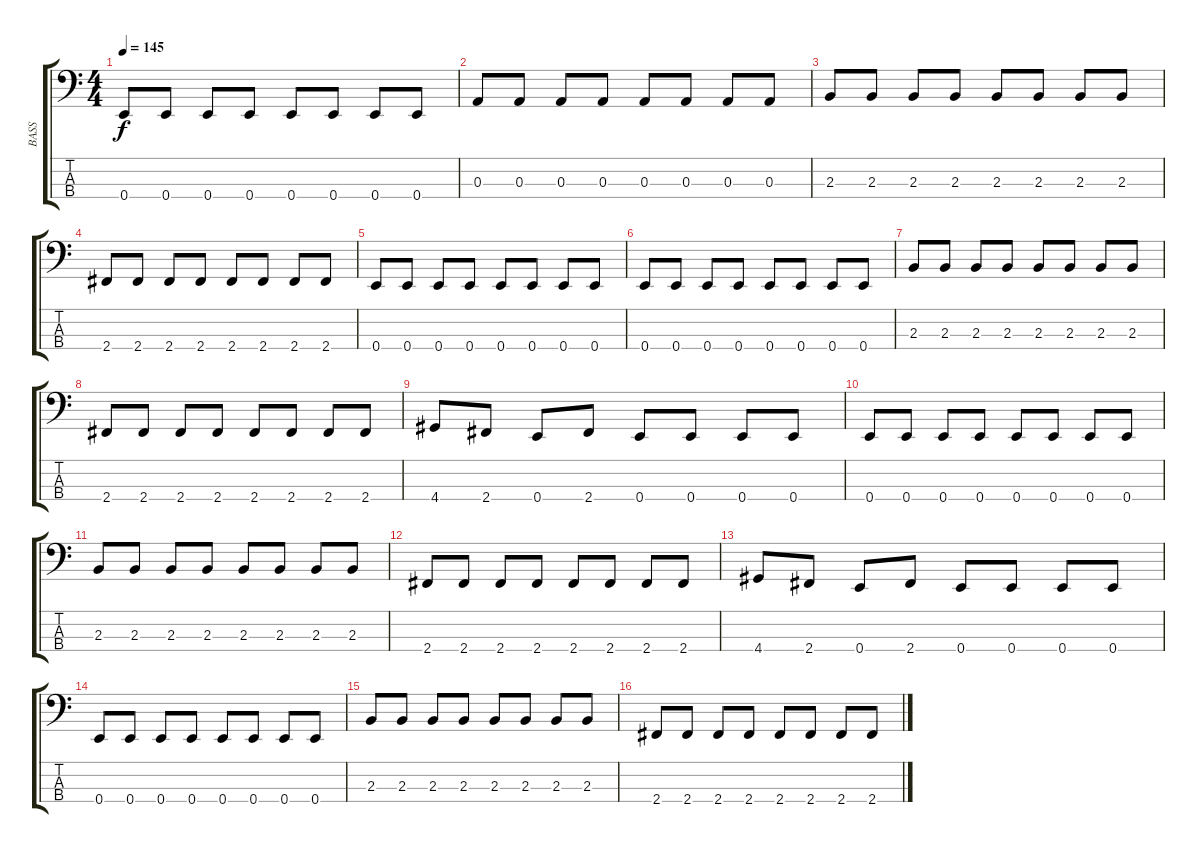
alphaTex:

\track ("BASS" "BASS") {instrument electricbassfinger}
\staff {score tabs}
\tuning (G2 D2 A1 E1) {hide}
\ts (4 4)
\tempo 145
\clef f4
\ks c
0.4.8{dy f} 0.4.8 0.4.8 0.4.8 0.4.8 0.4.8 0.4.8 0.4.8 |
0.3.8 0.3.8 0.3.8 0.3.8 0.3.8 0.3.8 0.3.8 0.3.8 |
2.3.8 2.3.8 2.3.8 2.3.8 2.3.8 2.3.8 2.3.8 2.3.8 |
2.4.8 2.4.8 2.4.8 2.4.8 2.4.8 2.4.8 2.4.8 2.4.8 |
0.4.8 0.4.8 0.4.8 0.4.8 0.4.8 0.4.8 0.4.8 0.4.8 |
0.4.8 0.4.8 0.4.8 0.4.8 0.4.8 0.4.8 0.4.8 0.4.8 |
2.3.8 2.3.8 2.3.8 2.3.8 2.3.8 2.3.8 2.3.8 2.3.8 |
2.4.8 2.4.8 2.4.8 2.4.8 2.4.8 2.4.8 2.4.8 2.4.8 |
4.4.8 2.4.8 0.4.8 2.4.8 0.4.8 0.4.8 0.4.8 0.4.8 |
0.4.8 0.4.8 0.4.8 0.4.8 0.4.8 0.4.8 0.4.8 0.4.8 |
2.3.8 2.3.8 2.3.8 2.3.8 2.3.8 2.3.8 2.3.8 2.3.8 |
2.4.8 2.4.8 2.4.8 2.4.8 2.4.8 2.4.8 2.4.8 2.4.8 |
4.4.8 2.4.8 0.4.8 2.4.8 0.4.8 0.4.8 0.4.8 0.4.8 |
0.4.8 0.4.8 0.4.8 0.4.8 0.4.8 0.4.8 0.4.8 0.4.8 |
2.3.8 2.3.8 2.3.8 2.3.8 2.3.8 2.3.8 2.3.8 2.3.8 |
2.4.8 2.4.8 2.4.8 2.4.8 2.4.8 2.4.8 2.4.8 2.4.8
